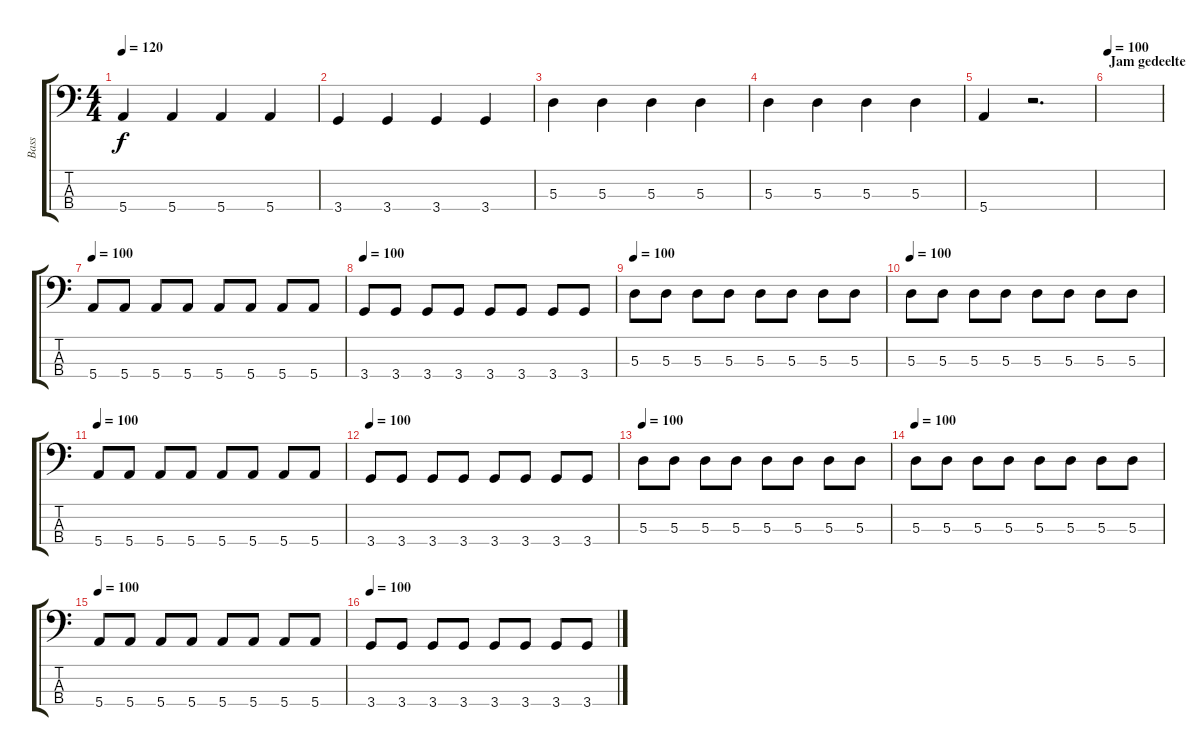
\track ("Bass" "Bass") {instrument electricbassfinger}
\staff {score tabs}
\tuning (G2 D2 A1 E1) {hide}
\ts (4 4)
\tempo 120
\clef f4
\ks c
5.4.4{dy f} 5.4.4 5.4.4 5.4.4 |
3.4.4 3.4.4 3.4.4 3.4.4 |
5.3.4 5.3.4 5.3.4 5.3.4 |
5.3.4 5.3.4 5.3.4 5.3.4 |
5.4.4 r.2{d} |
\section ("" "Jam gedeelte")
\tempo 100
|
\tempo 100
5.4.8 5.4.8 5.4.8 5.4.8 5.4.8 5.4.8 5.4.8 5.4.8 |
\tempo 100
3.4.8 3.4.8 3.4.8 3.4.8 3.4.8 3.4.8 3.4.8 3.4.8 |
\tempo 100
5.3.8 5.3.8 5.3.8 5.3.8 5.3.8 5.3.8 5.3.8 5.3.8 |
\tempo 100
5.3.8 5.3.8 5.3.8 5.3.8 5.3.8 5.3.8 5.3.8 5.3.8 |
\tempo 100
5.4.8 5.4.8 5.4.8 5.4.8 5.4.8 5.4.8 5.4.8 5.4.8 |
\tempo 100
3.4.8 3.4.8 3.4.8 3.4.8 3.4.8 3.4.8 3.4.8 3.4.8 |
\tempo 100
5.3.8 5.3.8 5.3.8 5.3.8 5.3.8 5.3.8 5.3.8 5.3.8 |
\tempo 100
5.3.8 5.3.8 5.3.8 5.3.8 5.3.8 5.3.8 5.3.8 5.3.8 |
\tempo 100
5.4.8 5.4.8 5.4.8 5.4.8 5.4.8 5.4.8 5.4.8 5.4.8 |
\tempo 100
3.4.8 3.4.8 3.4.8 3.4.8 3.4.8 3.4.8 3.4.8 3.4.8
